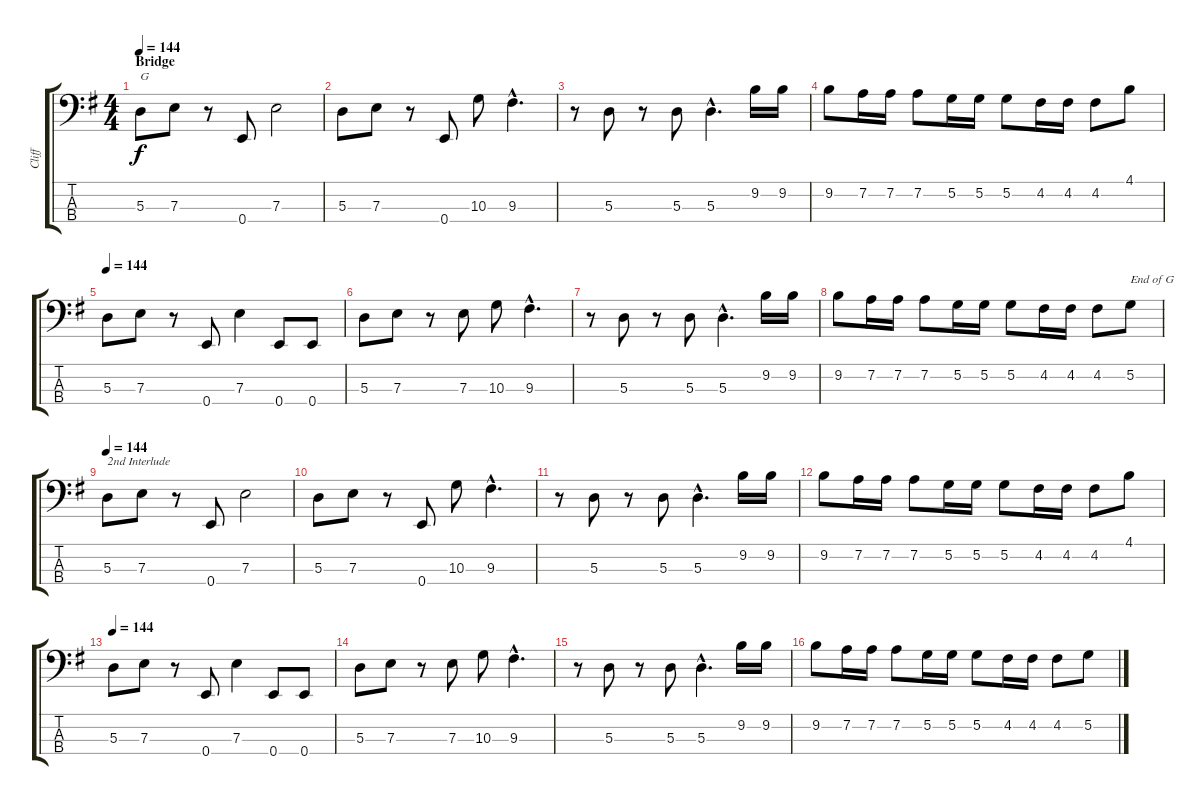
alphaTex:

\track ("Cliff" "Cliff") {instrument electricbassfinger}
\staff {score tabs}
\tuning (G2 D2 A1 E1) {hide}
\ts (4 4)
\section ("" "Bridge")
\tempo 144
\clef f4
\ks eminor
5.3.8{txt "G" dy f} 7.3.8 r.8 0.4.8 7.3.2 |
5.3.8 7.3.8 r.8 0.4.8 10.3.8 9.3{hac}.4{d} |
r.8 5.3.8 r.8 5.3.8 5.3{hac}.4{d} 9.2.16 9.2.16 |
9.2.8 7.2.16 7.2.16 7.2.8 5.2.16 5.2.16 5.2.8 4.2.16 4.2.16 4.2.8 4.1.8 |
\tempo 144
5.3.8 7.3.8 r.8 0.4.8 7.3.4 0.4.8 0.4.8 |
5.3.8 7.3.8 r.8 7.3.8 10.3.8 9.3{hac}.4{d} |
r.8 5.3.8 r.8 5.3.8 5.3{hac}.4{d} 9.2.16 9.2.16 |
9.2.8 7.2.16 7.2.16 7.2.8 5.2.16 5.2.16 5.2.8 4.2.16 4.2.16 4.2.8 5.2.8{txt "End of G"} |
\tempo 144
5.3.8{txt "2nd Interlude"} 7.3.8 r.8 0.4.8 7.3.2 |
5.3.8 7.3.8 r.8 0.4.8 10.3.8 9.3{hac}.4{d} |
r.8 5.3.8 r.8 5.3.8 5.3{hac}.4{d} 9.2.16 9.2.16 |
9.2.8 7.2.16 7.2.16 7.2.8 5.2.16 5.2.16 5.2.8 4.2.16 4.2.16 4.2.8 4.1.8 |
\tempo 144
5.3.8 7.3.8 r.8 0.4.8 7.3.4 0.4.8 0.4.8 |
5.3.8 7.3.8 r.8 7.3.8 10.3.8 9.3{hac}.4{d} |
r.8 5.3.8 r.8 5.3.8 5.3{hac}.4{d} 9.2.16 9.2.16 |
9.2.8 7.2.16 7.2.16 7.2.8 5.2.16 5.2.16 5.2.8 4.2.16 4.2.16 4.2.8 5.2.8
